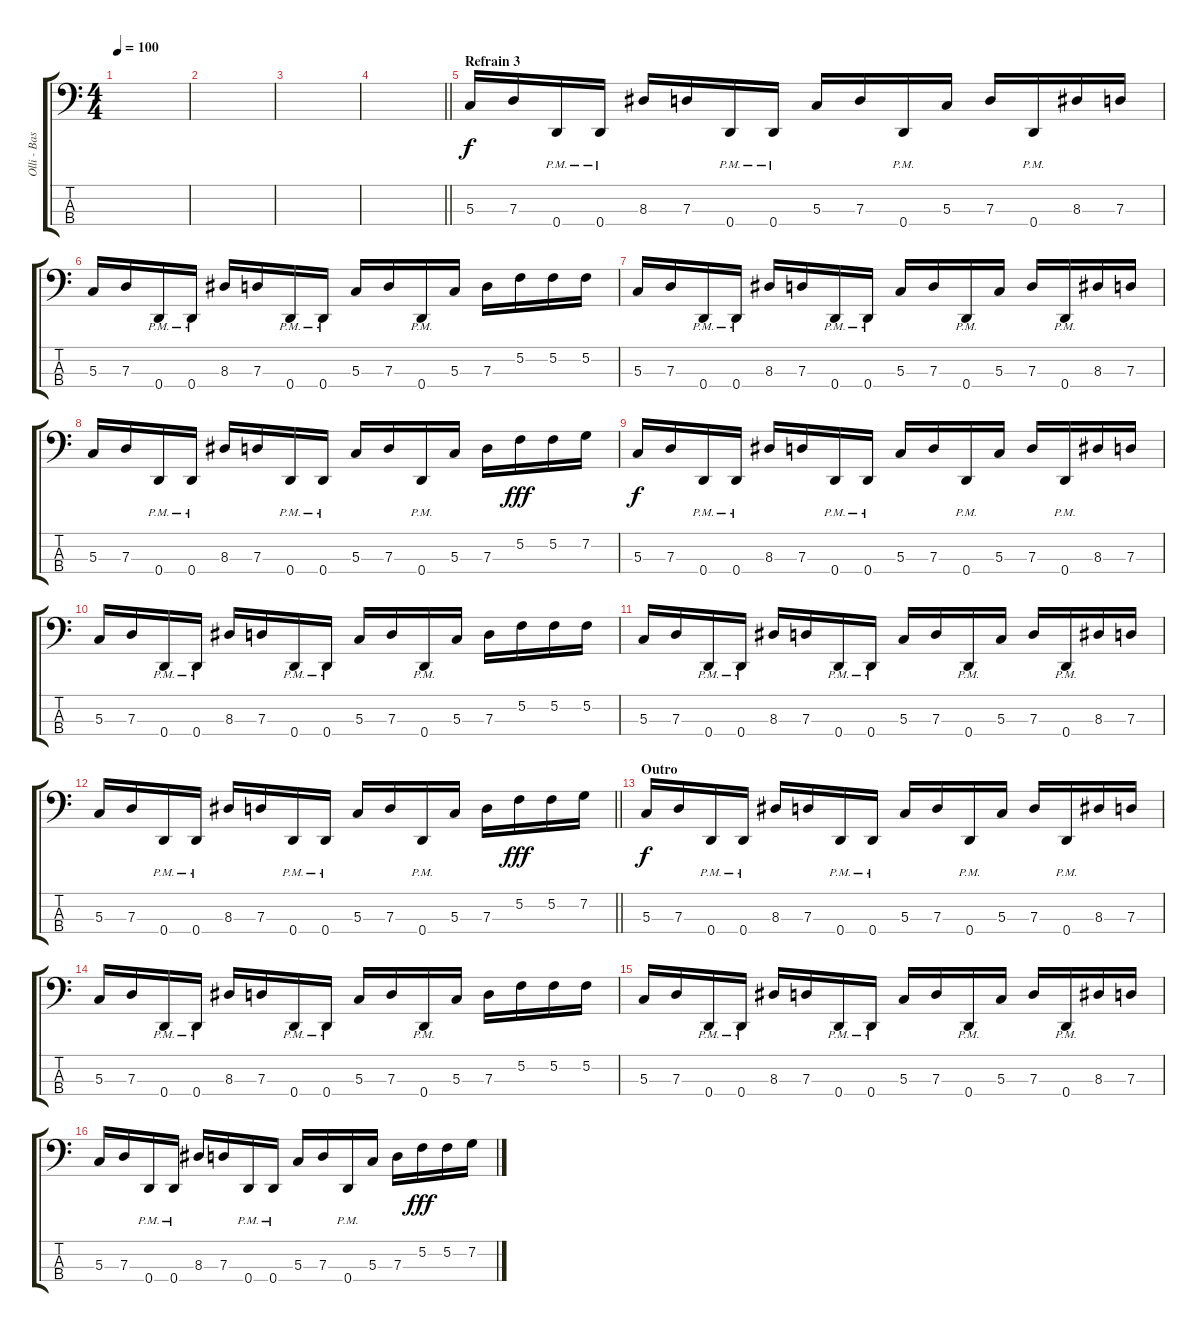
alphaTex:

\track ("Olli - Bass" "Olli - Bas") {instrument synthbass2}
\staff {score tabs}
\tuning (F2 C2 G1 D1) {hide}
\ts (4 4)
\tempo 100
\clef f4
\ks c
|
|
|
\barLineRight lightlight
|
\section ("" "Refrain 3")
5.3.16{dy f} 7.3.16 0.4{pm}.16 0.4{pm}.16 8.3.16 7.3.16 0.4{pm}.16 0.4{pm}.16 5.3.16 7.3.16 0.4{pm}.16 5.3.16 7.3.16 0.4{pm}.16 8.3.16 7.3.16 |
5.3.16 7.3.16 0.4{pm}.16 0.4{pm}.16 8.3.16 7.3.16 0.4{pm}.16 0.4{pm}.16 5.3.16 7.3.16 0.4{pm}.16 5.3.16 7.3.16 5.2.16 5.2.16 5.2.16 |
5.3.16 7.3.16 0.4{pm}.16 0.4{pm}.16 8.3.16 7.3.16 0.4{pm}.16 0.4{pm}.16 5.3.16 7.3.16 0.4{pm}.16 5.3.16 7.3.16 0.4{pm}.16 8.3.16 7.3.16 |
5.3.16 7.3.16 0.4{pm}.16 0.4{pm}.16 8.3.16 7.3.16 0.4{pm}.16 0.4{pm}.16 5.3.16 7.3.16 0.4{pm}.16 5.3.16 7.3.16 5.2.16{dy fff} 5.2.16 7.2.16 |
5.3.16{dy f} 7.3.16 0.4{pm}.16 0.4{pm}.16 8.3.16 7.3.16 0.4{pm}.16 0.4{pm}.16 5.3.16 7.3.16 0.4{pm}.16 5.3.16 7.3.16 0.4{pm}.16 8.3.16 7.3.16 |
5.3.16 7.3.16 0.4{pm}.16 0.4{pm}.16 8.3.16 7.3.16 0.4{pm}.16 0.4{pm}.16 5.3.16 7.3.16 0.4{pm}.16 5.3.16 7.3.16 5.2.16 5.2.16 5.2.16 |
5.3.16 7.3.16 0.4{pm}.16 0.4{pm}.16 8.3.16 7.3.16 0.4{pm}.16 0.4{pm}.16 5.3.16 7.3.16 0.4{pm}.16 5.3.16 7.3.16 0.4{pm}.16 8.3.16 7.3.16 |
\barLineRight lightlight
5.3.16 7.3.16 0.4{pm}.16 0.4{pm}.16 8.3.16 7.3.16 0.4{pm}.16 0.4{pm}.16 5.3.16 7.3.16 0.4{pm}.16 5.3.16 7.3.16 5.2.16{dy fff} 5.2.16 7.2.16 |
\section ("" "Outro")
5.3.16{dy f} 7.3.16 0.4{pm}.16 0.4{pm}.16 8.3.16 7.3.16 0.4{pm}.16 0.4{pm}.16 5.3.16 7.3.16 0.4{pm}.16 5.3.16 7.3.16 0.4{pm}.16 8.3.16 7.3.16 |
5.3.16 7.3.16 0.4{pm}.16 0.4{pm}.16 8.3.16 7.3.16 0.4{pm}.16 0.4{pm}.16 5.3.16 7.3.16 0.4{pm}.16 5.3.16 7.3.16 5.2.16 5.2.16 5.2.16 |
5.3.16 7.3.16 0.4{pm}.16 0.4{pm}.16 8.3.16 7.3.16 0.4{pm}.16 0.4{pm}.16 5.3.16 7.3.16 0.4{pm}.16 5.3.16 7.3.16 0.4{pm}.16 8.3.16 7.3.16 |
5.3.16 7.3.16 0.4{pm}.16 0.4{pm}.16 8.3.16 7.3.16 0.4{pm}.16 0.4{pm}.16 5.3.16 7.3.16 0.4{pm}.16 5.3.16 7.3.16 5.2.16{dy fff} 5.2.16 7.2.16
